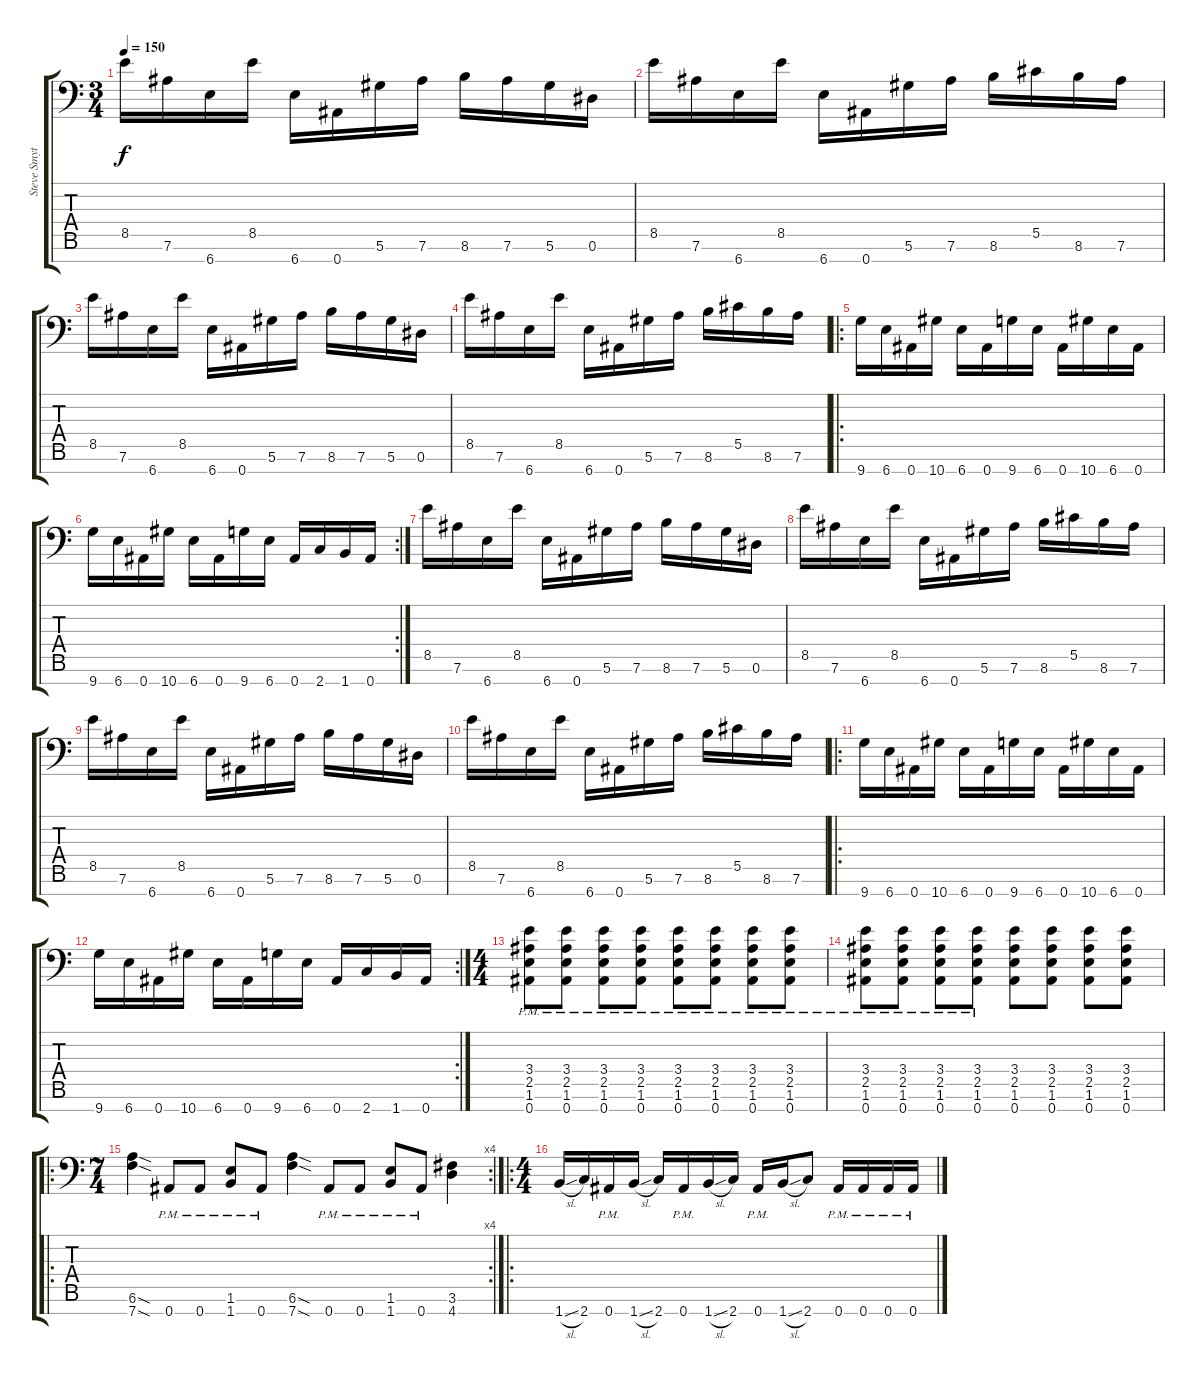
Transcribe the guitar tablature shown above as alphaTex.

\track ("Steve Smyth" "Steve Smyt") {instrument acousticguitarsteel}
\staff {score tabs}
\tuning (Eb4 Bb3 Gb3 Db3 Ab2 Eb2 Bb1) {hide}
\ts (3 4)
\tempo 150
\clef f4
\ks c
8.5.16{dy f} 7.6.16 6.7.16 8.5.16 6.7.16 0.7.16 5.6.16 7.6.16 8.6.16 7.6.16 5.6.16 0.6.16 |
8.5.16 7.6.16 6.7.16 8.5.16 6.7.16 0.7.16 5.6.16 7.6.16 8.6.16 5.5.16 8.6.16 7.6.16 |
8.5.16 7.6.16 6.7.16 8.5.16 6.7.16 0.7.16 5.6.16 7.6.16 8.6.16 7.6.16 5.6.16 0.6.16 |
8.5.16 7.6.16 6.7.16 8.5.16 6.7.16 0.7.16 5.6.16 7.6.16 8.6.16 5.5.16 8.6.16 7.6.16 |
\ro
9.7.16 6.7.16 0.7.16 10.7.16 6.7.16 0.7.16 9.7.16 6.7.16 0.7.16 10.7.16 6.7.16 0.7.16 |
\rc 2
9.7.16 6.7.16 0.7.16 10.7.16 6.7.16 0.7.16 9.7.16 6.7.16 0.7.16 2.7.16 1.7.16 0.7.16 |
8.5.16 7.6.16 6.7.16 8.5.16 6.7.16 0.7.16 5.6.16 7.6.16 8.6.16 7.6.16 5.6.16 0.6.16 |
8.5.16 7.6.16 6.7.16 8.5.16 6.7.16 0.7.16 5.6.16 7.6.16 8.6.16 5.5.16 8.6.16 7.6.16 |
8.5.16 7.6.16 6.7.16 8.5.16 6.7.16 0.7.16 5.6.16 7.6.16 8.6.16 7.6.16 5.6.16 0.6.16 |
8.5.16 7.6.16 6.7.16 8.5.16 6.7.16 0.7.16 5.6.16 7.6.16 8.6.16 5.5.16 8.6.16 7.6.16 |
\ro
9.7.16 6.7.16 0.7.16 10.7.16 6.7.16 0.7.16 9.7.16 6.7.16 0.7.16 10.7.16 6.7.16 0.7.16 |
\rc 2
9.7.16 6.7.16 0.7.16 10.7.16 6.7.16 0.7.16 9.7.16 6.7.16 0.7.16 2.7.16 1.7.16 0.7.16 |
\ts (4 4)
(3.4{pm} 2.5{pm} 1.6{pm} 0.7{pm}).8 (3.4{pm} 2.5{pm} 1.6{pm} 0.7{pm}).8 (3.4{pm} 2.5{pm} 1.6{pm} 0.7{pm}).8 (3.4{pm} 2.5{pm} 1.6{pm} 0.7{pm}).8 (3.4{pm} 2.5{pm} 1.6{pm} 0.7{pm}).8 (3.4{pm} 2.5{pm} 1.6{pm} 0.7{pm}).8 (3.4{pm} 2.5{pm} 1.6{pm} 0.7{pm}).8 (3.4{pm} 2.5{pm} 1.6{pm} 0.7{pm}).8 |
(3.4{pm} 2.5{pm} 1.6{pm} 0.7{pm}).8 (3.4{pm} 2.5{pm} 1.6{pm} 0.7{pm}).8 (3.4{pm} 2.5{pm} 1.6{pm} 0.7{pm}).8 (3.4{pm} 2.5{pm} 1.6{pm} 0.7{pm}).8 (3.4 2.5 1.6 0.7).8 (3.4 2.5 1.6 0.7).8 (3.4 2.5 1.6 0.7).8 (3.4 2.5 1.6 0.7).8 |
\ro
\rc 4
\ts (7 4)
(6.6{sod} 7.7{sod}).4 0.7{pm}.8 0.7{pm}.8 (1.6 1.7{pm}).8 0.7{pm}.8 (6.6{sod} 7.7{sod}).4 0.7{pm}.8 0.7{pm}.8 (1.6 1.7{pm}).8 0.7{pm}.8 (3.6 4.7).4 |
\ro
\ts (4 4)
1.7{sl}.16 2.7.16 0.7{pm}.16 1.7{sl}.16 2.7.16 0.7{pm}.16 1.7{sl}.16 2.7.16 0.7{pm}.16 1.7{sl}.16 2.7.8 0.7{pm}.16 0.7{pm}.16 0.7{pm}.16 0.7{pm}.16
